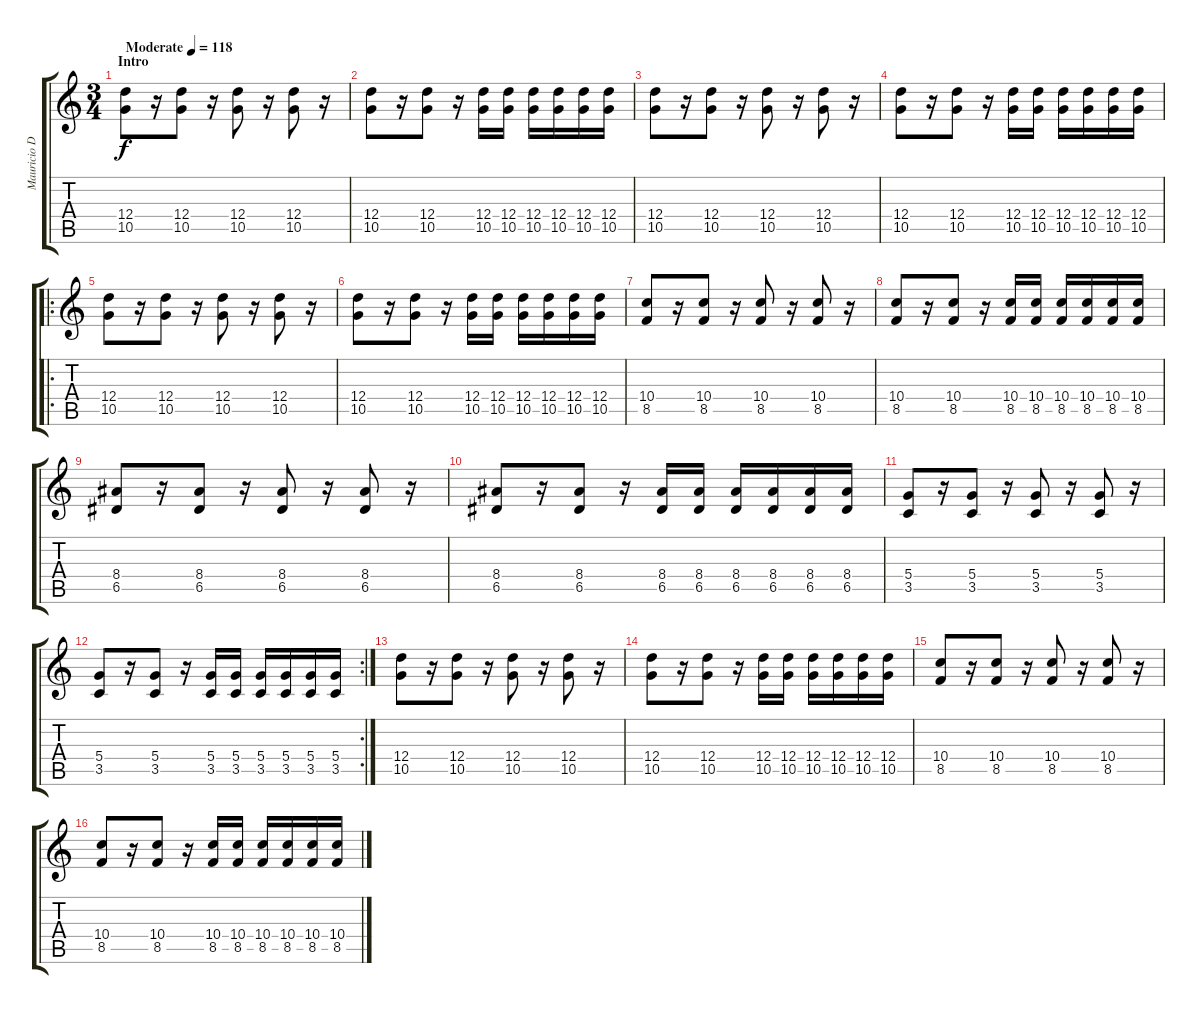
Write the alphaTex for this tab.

\track ("Mauricio Duran" "Mauricio D") {instrument overdrivenguitar}
\staff {score tabs}
\tuning (E4 B3 G3 D3 A2 E2) {hide}
\ts (3 4)
\section ("" "Intro")
\tempo (118 "Moderate")
\clef g2
\ks c
(12.4 10.5).8{dy f instrument overdrivenguitar} r.16 (12.4 10.5).8 r.16 (12.4 10.5).8 r.16 (12.4 10.5).8 r.16 |
(12.4 10.5).8 r.16 (12.4 10.5).8 r.16 (12.4 10.5).16 (12.4 10.5).16 (12.4 10.5).16 (12.4 10.5).16 (12.4 10.5).16 (12.4 10.5).16 |
(12.4 10.5).8 r.16 (12.4 10.5).8 r.16 (12.4 10.5).8 r.16 (12.4 10.5).8 r.16 |
(12.4 10.5).8 r.16 (12.4 10.5).8 r.16 (12.4 10.5).16 (12.4 10.5).16 (12.4 10.5).16 (12.4 10.5).16 (12.4 10.5).16 (12.4 10.5).16 |
\ro
(12.4 10.5).8 r.16 (12.4 10.5).8 r.16 (12.4 10.5).8 r.16 (12.4 10.5).8 r.16 |
(12.4 10.5).8 r.16 (12.4 10.5).8 r.16 (12.4 10.5).16 (12.4 10.5).16 (12.4 10.5).16 (12.4 10.5).16 (12.4 10.5).16 (12.4 10.5).16 |
(10.4 8.5).8 r.16 (10.4 8.5).8 r.16 (10.4 8.5).8 r.16 (10.4 8.5).8 r.16 |
(10.4 8.5).8 r.16 (10.4 8.5).8 r.16 (10.4 8.5).16 (10.4 8.5).16 (10.4 8.5).16 (10.4 8.5).16 (10.4 8.5).16 (10.4 8.5).16 |
(8.4 6.5).8 r.16 (8.4 6.5).8 r.16 (8.4 6.5).8 r.16 (8.4 6.5).8 r.16 |
(8.4 6.5).8 r.16 (8.4 6.5).8 r.16 (8.4 6.5).16 (8.4 6.5).16 (8.4 6.5).16 (8.4 6.5).16 (8.4 6.5).16 (8.4 6.5).16 |
(5.4 3.5).8 r.16 (5.4 3.5).8 r.16 (5.4 3.5).8 r.16 (5.4 3.5).8 r.16 |
\rc 2
(5.4 3.5).8 r.16 (5.4 3.5).8 r.16 (5.4 3.5).16 (5.4 3.5).16 (5.4 3.5).16 (5.4 3.5).16 (5.4 3.5).16 (5.4 3.5).16 |
(12.4 10.5).8 r.16 (12.4 10.5).8 r.16 (12.4 10.5).8 r.16 (12.4 10.5).8 r.16 |
(12.4 10.5).8 r.16 (12.4 10.5).8 r.16 (12.4 10.5).16 (12.4 10.5).16 (12.4 10.5).16 (12.4 10.5).16 (12.4 10.5).16 (12.4 10.5).16 |
(10.4 8.5).8 r.16 (10.4 8.5).8 r.16 (10.4 8.5).8 r.16 (10.4 8.5).8 r.16 |
(10.4 8.5).8 r.16 (10.4 8.5).8 r.16 (10.4 8.5).16 (10.4 8.5).16 (10.4 8.5).16 (10.4 8.5).16 (10.4 8.5).16 (10.4 8.5).16
